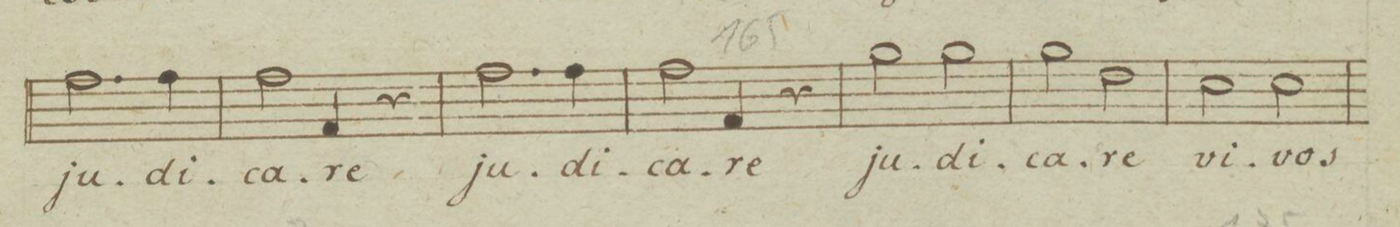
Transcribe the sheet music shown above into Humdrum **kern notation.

**kern	**text	**dynam
*I"Tenore	*	*
*clefC4	*	*
*k[b-e-a-]	*	*
*met(c)	*	*
*M4/4	*	*
2.e-\	ju-	.
4e-\	-di-	.
=159	=159	=159
2e-\	-ca-	.
4E-/	-re	.
4r	.	.
=160	=160	=160
2.e-\	ju-	.
4e-\	-di-	.
=161	=161	=161
2e-\	-ca-	.
4E-/	-re	.
4r	.	.
=162	=162	=162
2f\	ju-	.
2f\	-di-	.
=163	=163	=163
2f\	-ca-	.
2c\	-re	.
=164	=164	=164
2B-\	vi-	.
2B-\	-vos	.
=165	=165	=165
*-	*-	*-
